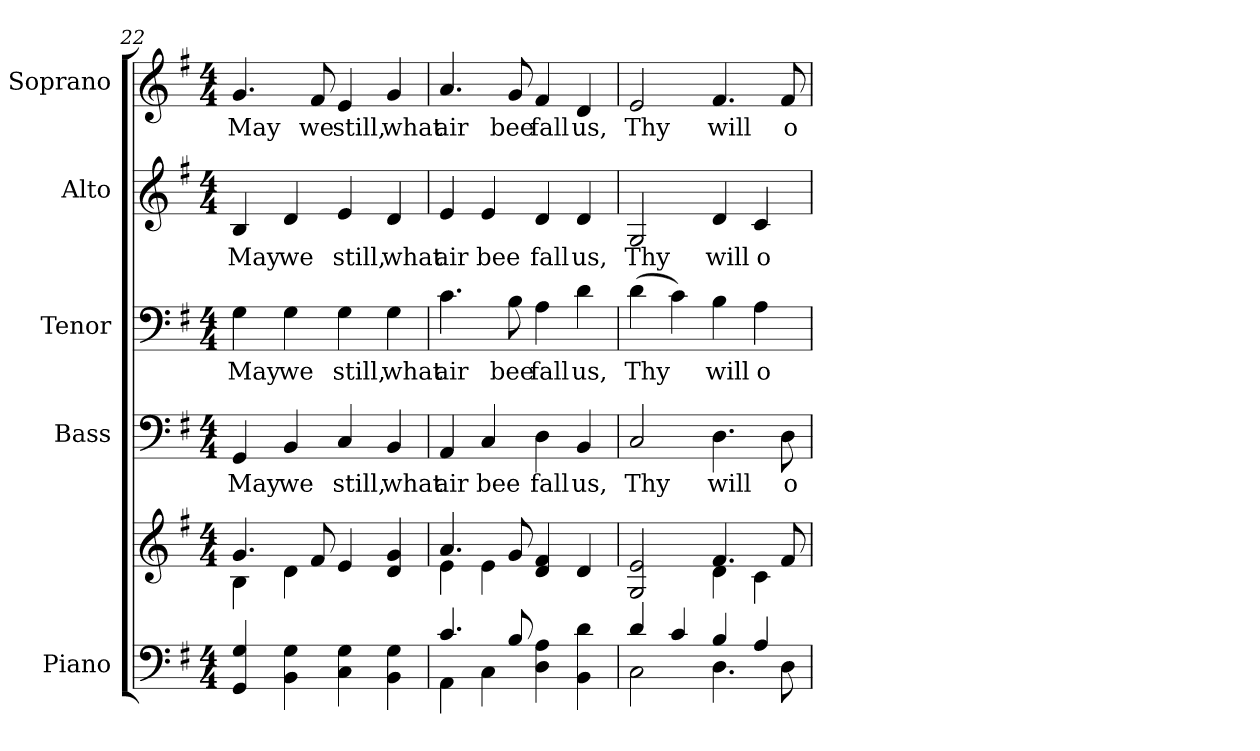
**kern	**kern	**kern	**text	**kern	**text	**kern	**text	**kern	**text
*part5	*part5	*part4	*part4	*part3	*part3	*part2	*part2	*part1	*part1
*staff6	*staff5	*staff4	*staff4	*staff3	*staff3	*staff2	*staff2	*staff1	*staff1
*I"Piano	*	*I"Bass	*	*I"Tenor	*	*I"Alto	*	*I"Soprano	*
*I'Pno.	*	*I'B.	*	*I'T.	*	*I'A.	*	*I'S.	*
*clefF4	*clefG2	*clefF4	*	*clefF4	*	*clefG2	*	*clefG2	*
*k[f#]	*k[f#]	*k[f#]	*	*k[f#]	*	*k[f#]	*	*k[f#]	*
*G:	*G:	*G:	*	*G:	*	*G:	*	*G:	*
*M4/4	*M4/4	*M4/4	*	*M4/4	*	*M4/4	*	*M4/4	*
=22	=22	=22	=22	=22	=22	=22	=22	=22	=22
*	*^	*	*	*	*	*	*	*	*
!	!	!	!	!LO:LY:b:color=#000000	!	!	!	!	!	!
!	!	!	!	!	!	!LO:LY:b:color=#000000	!	!	!	!
!	!	!	!	!	!	!	!	!LO:LY:b:color=#000000	!	!
!	!	!	!	!	!	!	!	!	!	!LO:LY:b:color=#000000
4GGi/ 4Gi	4.gi/	4Bi\	4GGi/	May	4Gi\	May	4Bi/	May	4.gi/	May
!	!	!	!	!LO:LY:b:color=#000000	!	!	!	!	!	!
!	!	!	!	!	!	!LO:LY:b:color=#000000	!	!	!	!
!	!	!	!	!	!	!	!	!LO:LY:b:color=#000000	!	!
4BBi\ 4Gi	.	4di\	4BBi/	we	4Gi\	we	4di/	we	.	.
!	!	!	!	!	!	!	!	!	!	!LO:LY:b:color=#000000
.	8f#i/	.	.	.	.	.	.	.	8f#i/	we
!	!	!	!	!LO:LY:b:color=#000000	!	!	!	!	!	!
!	!	!	!	!	!	!LO:LY:b:color=#000000	!	!	!	!
!	!	!	!	!	!	!	!	!LO:LY:b:color=#000000	!	!
!	!	!	!	!	!	!	!	!	!	!LO:LY:b:color=#000000
4Ci\ 4Gi	4ei/	2ryy	4Ci/	still,	4Gi\	still,	4ei/	still,	4ei/	still,
!	!	!	!	!LO:LY:b:color=#000000	!	!	!	!	!	!
!	!	!	!	!	!	!LO:LY:b:color=#000000	!	!	!	!
!	!	!	!	!	!	!	!	!LO:LY:b:color=#000000	!	!
!	!	!	!	!	!	!	!	!	!	!LO:LY:b:color=#000000
4BBi\ 4Gi	4di/ 4gi	.	4BBi/	what	4Gi\	what	4di/	what	4gi/	what
!!LO:PB:g=z
=23	=23	=23	=23	=23	=23	=23	=23	=23	=23	=23
*^	*	*	*	*	*	*	*	*	*	*
!	!	!	!	!	!LO:LY:b:color=#000000	!	!	!	!	!	!
!	!	!	!	!	!	!	!LO:LY:b:color=#000000	!	!	!	!
!	!	!	!	!	!	!	!	!	!LO:LY:b:color=#000000	!	!
!	!	!	!	!	!	!	!	!	!	!	!LO:LY:b:color=#000000
4.ci/	4AAi\	4.ai/	4ei\	4AAi/	air	4.ci\	air	4ei/	air	4.ai/	air
!	!	!	!	!	!LO:LY:b:color=#000000	!	!	!	!	!	!
!	!	!	!	!	!	!	!	!	!LO:LY:b:color=#000000	!	!
.	4Ci\	.	4ei\	4Ci/	bee	.	.	4ei/	bee	.	.
!	!	!	!	!	!	!	!LO:LY:b:color=#000000	!	!	!	!
!	!	!	!	!	!	!	!	!	!	!	!LO:LY:b:color=#000000
8Bi/	.	8gi/	.	.	.	8Bi\	bee	.	.	8gi/	bee
!	!	!	!	!	!LO:LY:b:color=#000000	!	!	!	!	!	!
!	!	!	!	!	!	!	!LO:LY:b:color=#000000	!	!	!	!
!	!	!	!	!	!	!	!	!	!LO:LY:b:color=#000000	!	!
!	!	!	!	!	!	!	!	!	!	!	!LO:LY:b:color=#000000
4Di\ 4Ai	2ryy	4di/ 4f#i	2ryy	4Di\	fall	4Ai\	fall	4di/	fall	4f#i/	fall
!	!	!	!	!	!LO:LY:b:color=#000000	!	!	!	!	!	!
!	!	!	!	!	!	!	!LO:LY:b:color=#000000	!	!	!	!
!	!	!	!	!	!	!	!	!	!LO:LY:b:color=#000000	!	!
!	!	!	!	!	!	!	!	!	!	!	!LO:LY:b:color=#000000
4BBi\ 4di	.	4di/	.	4BBi/	us,	4di\	us,	4di/	us,	4di/	us,
=24	=24	=24	=24	=24	=24	=24	=24	=24	=24	=24	=24
!	!	!	!	!	!LO:LY:b:color=#000000	!	!	!	!	!	!
!	!	!	!	!	!	!	!LO:LY:b:color=#000000	!	!	!	!
!	!	!	!	!	!	!	!	!	!LO:LY:b:color=#000000	!	!
!	!	!	!	!	!	!	!	!	!	!	!LO:LY:b:color=#000000
4di/	2Ci\	2Gi/ 2ei	2ryy	2Ci/	Thy	(4di\	Thy	2Gi/	Thy	2ei/	Thy
4ci/	.	.	.	.	.	4ci\)	.	.	.	.	.
!	!	!	!	!	!LO:LY:b:color=#000000	!	!	!	!	!	!
!	!	!	!	!	!	!	!LO:LY:b:color=#000000	!	!	!	!
!	!	!	!	!	!	!	!	!	!LO:LY:b:color=#000000	!	!
!	!	!	!	!	!	!	!	!	!	!	!LO:LY:b:color=#000000
4Bi/	4.Di\	4.f#i/	4di\	4.Di\	will	4Bi\	will	4di/	will	4.f#i/	will
!	!	!	!	!	!	!	!LO:LY:b:color=#000000	!	!	!	!
!	!	!	!	!	!	!	!	!	!LO:LY:b:color=#000000	!	!
4Ai/	.	.	4ci\	.	.	4Ai\	o-	4ci/	o-	.	.
!	!	!	!	!	!LO:LY:b:color=#000000	!	!	!	!	!	!
!	!	!	!	!	!	!	!	!	!	!	!LO:LY:b:color=#000000
.	8Di\	8f#i/	.	8Di\	o-	.	.	.	.	8f#i/	o-
*v	*v	*	*	*	*	*	*	*	*	*	*
*	*v	*v	*	*	*	*	*	*	*	*
=	=	=	=	=	=	=	=	=	=
*-	*-	*-	*-	*-	*-	*-	*-	*-	*-
